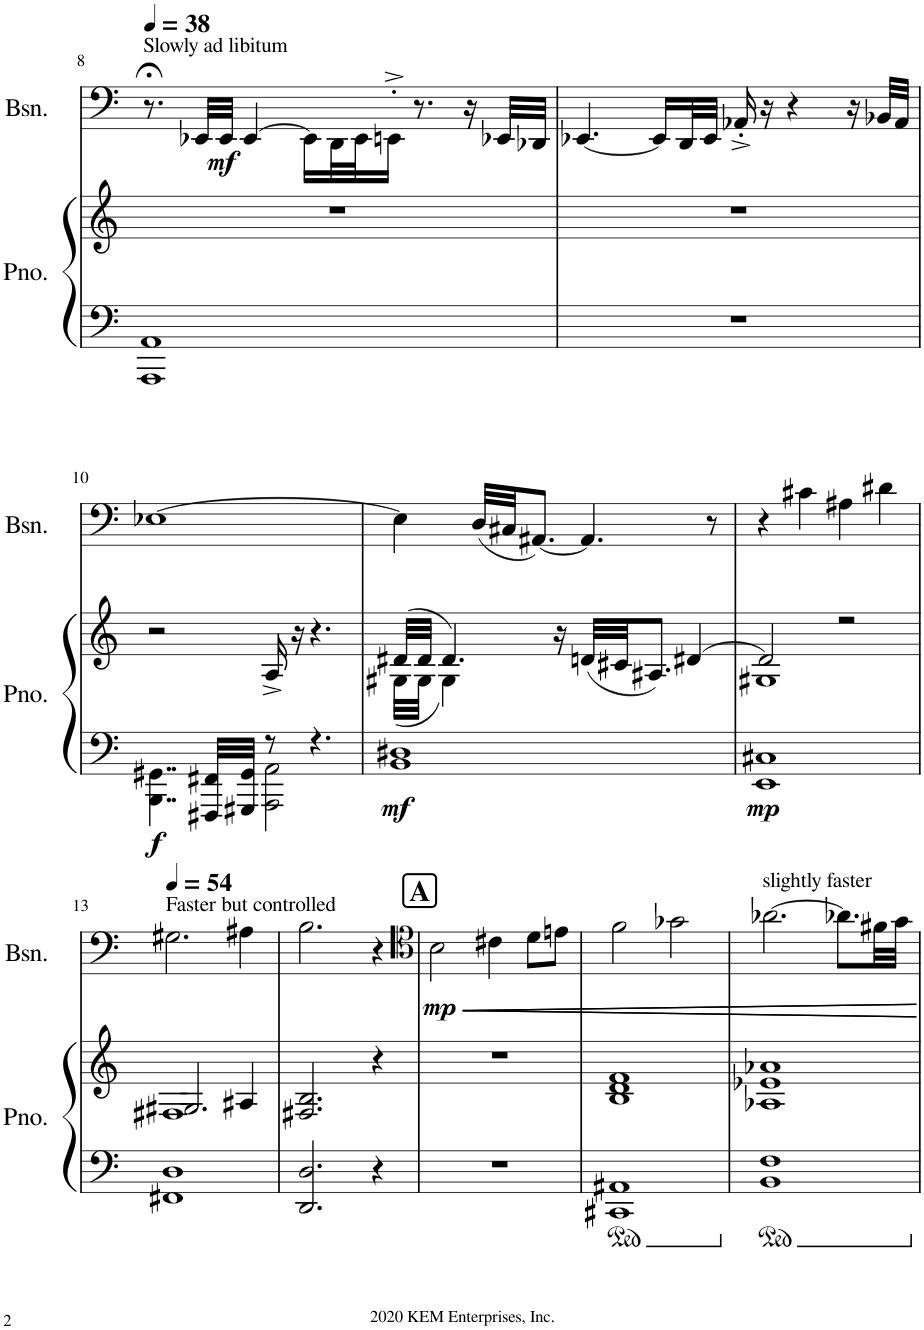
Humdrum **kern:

**kern	**kern	**dynam	**kern	**dynam
*part2	*part2	*part2	*part1	*part1
*staff3	*staff2	*staff2/3	*staff1	*staff1
*I"Piano	*	*	*I"Bassoon	*
*I'Pno.	*	*	*I'Bsn.	*
!!LO:PB:g=z
*clefF4	*clefG2	*	*clefF4	*
*k[]	*k[]	*	*k[]	*
*M4/4	*M4/4	*	*M4/4	*
*MM38	*MM38	*	*MM38	*
=8	=8	=8	=8	=8
!	!	!	!LO:TX:a:t=Slowly ad libitum	!
1AAA 1AA	1r	.	8.r;<	.
.	.	.	32EE-X/LLL	.
!	!	!	!	!LO:DY:b
.	.	.	32EE-/JJJ	mf
.	.	.	[4EE-/	.
.	.	.	16EE-\LL]	.
.	.	.	32DD\L	.
.	.	.	32EE-\J	.
.	.	.	16EEn'^\JJ	.
.	.	.	8.r	.
.	.	.	16r	.
.	.	.	32EE-X/LLL	.
.	.	.	32DD-X/JJJ	.
=9	=9	=9	=9	=9
1r	1r	.	[4.EE-X/	.
.	.	.	16EE-/LL]	.
.	.	.	32DD/L	.
.	.	.	32EE-/JJJ	.
.	.	.	16AA-X'^/	.
.	.	.	16r	.
.	.	.	4r	.
.	.	.	16r	.
.	.	.	32BB-X/LLL	.
.	.	.	32AA-/JJJ	.
!!LO:LB:g=z
=10	=10	=10	=10	=10
*^	*	*	*	*
!	!	!	!LO:DY:b=2	!	!
4..BBB\ 4..GG#X\	2ryy	2r	f	[1E-X	.
32FFF#X/ 32FF#X/LLL	.	.	.	.	.
32GGG#X/ 32GG#/JJJ	.	.	.	.	.
8r	2AAA\ 2AA\	16A^/	.	.	.
.	.	16r	.	.	.
4.r	.	4.r	.	.	.
*v	*v	*	*	*	*
=11	=11	=11	=11	=11
*	*^	*	*	*
!	!	!	!LO:DY:b=2	!	!
1BB 1D#X	(32d#X/LLL	(32G#X\LLL	mf	4E-\]	.
.	32d#/JJJ	32G#\JJJ	.	.	.
.	4.d#/)	4G#\)	.	.	.
.	.	.	.	(32D/LLL	.
.	.	.	.	32C#X/JJ	.
.	.	2ryy	.	[8.AA#X/J)	.
.	16r	.	.	.	.
.	(32dn/LLL	.	.	4.AA#/]	.
.	32c#X/JJ	.	.	.	.
.	8.A#X/J)	.	.	.	.
.	[4d#X/	.	.	.	.
.	.	8.ryy	.	.	.
.	.	.	.	8r	.
=12	=12	=12	=12	=12	=12
!	!	!	!LO:DY:b=2	!	!
1EE 1C#X	2d#/]	1G#X	mp	4r	.
.	.	.	.	4c#X\	.
.	2r	.	.	4A#X\	.
.	.	.	.	4d#X\	.
!!LO:LB:g=z
=13	=13	=13	=13	=13	=13
*	*	*	*	*MM54	*
!	!	!	!	!LO:TX:a:t=Faster but controlled	!
1FF#X 1D	2.G#X/	1F#X	.	2.G#X\	.
.	4A#X/	.	.	4A#X\	.
*	*v	*v	*	*	*
=14	=14	=14	=14	=14
2.DD/ 2.D/	2.F#X/ 2.B/	.	2.B\	.
4r	4r	.	4r	.
!!LO:REH:place=s1:a:B:cj:fs=14:t=A
=15	=15	=15	=15	=15
*	*	*	*clefC4	*
!	!	!	!	!LO:DY:b
1r	1r	.	2B\	mp
.	.	.	4c#X\	.
.	.	.	8d\L	.
.	.	.	8en\J	.
=16	=16	=16	=16	=16
*	*^	*	*	*
1CC#X 1AA#X	1f	1B 1d	.	2f\	.
.	.	.	.	2g-X\	.
=17	=17	=17	=17	=17	=17
!	!	!	!	!LO:TX:a:t=slightly faster	!
1BB 1F	1e-X 1a-X	1A-X	.	[2.a-X\	.
.	.	.	.	8.a-X\L]	.
.	.	.	.	32f#X\LL	.
.	.	.	.	32g\JJJ	.
*	*v	*v	*	*	*
=	=	=	=	=
*-	*-	*-	*-	*-
